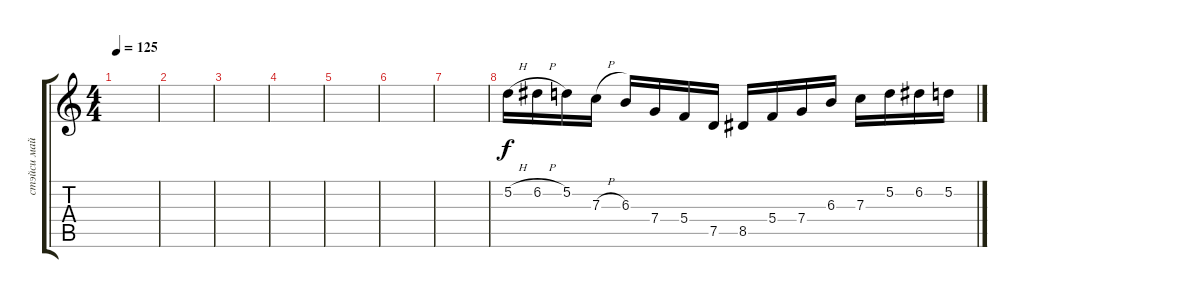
\track ("стэйси майкл" "стэйси май") {instrument distortionguitar}
\staff {score tabs}
\tuning (D4 A3 F3 C3 G2 C2) {hide}
\ts (4 4)
\tempo 125
\clef g2
\ks c
|
|
|
|
|
|
|
5.2{h}.16{beam merge} 6.2{h}.16 5.2.16 7.3{h}.16 6.3.16 7.4.16 5.4.16 7.5.16 8.5.16 5.4.16 7.4.16 6.3.16 7.3.16 5.2.16 6.2.16 5.2.16
